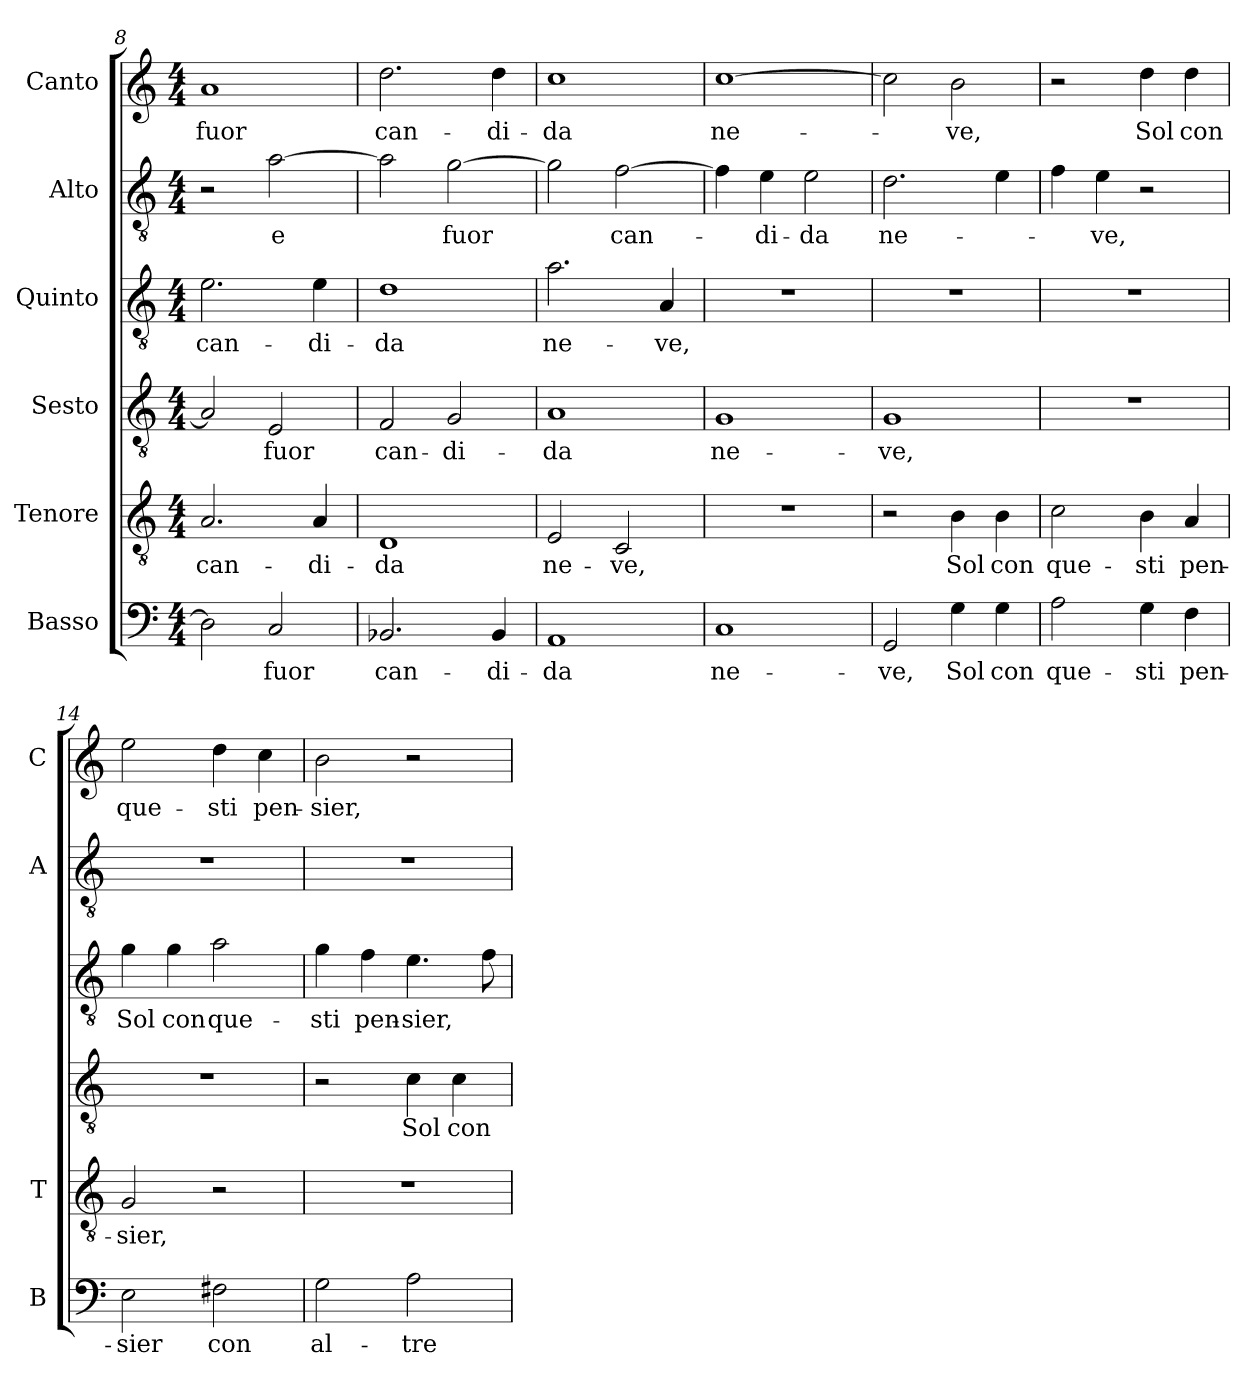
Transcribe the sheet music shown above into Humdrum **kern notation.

**kern	**text	**kern	**text	**kern	**text	**kern	**text	**kern	**text	**kern	**text
*part6	*part6	*part5	*part5	*part4	*part4	*part3	*part3	*part2	*part2	*part1	*part1
*staff6	*staff6	*staff5	*staff5	*staff4	*staff4	*staff3	*staff3	*staff2	*staff2	*staff1	*staff1
*I"Basso	*	*I"Tenore	*	*I"Sesto	*	*I"Quinto	*	*I"Alto	*	*I"Canto	*
*I'B	*	*I'T	*	*	*	*	*	*I'A	*	*I'C	*
*clefF4	*	*clefGv2	*	*clefGv2	*	*clefGv2	*	*clefGv2	*	*clefG2	*
*k[]	*	*k[]	*	*k[]	*	*k[]	*	*k[]	*	*k[]	*
*C:	*	*C:	*	*C:	*	*C:	*	*C:	*	*C:	*
*M4/4	*	*M4/4	*	*M4/4	*	*M4/4	*	*M4/4	*	*M4/4	*
=8	=8	=8	=8	=8	=8	=8	=8	=8	=8	=8	=8
!	!	!	!LO:LY:b	!	!	!	!	!	!	!	!
!	!	!	!	!	!	!	!LO:LY:b	!	!	!	!
!	!	!	!	!	!	!	!	!	!	!	!LO:LY:b
2D\]	.	2.A/	can-	2A/]	.	2.e\	can-	2r	.	1a	fuor
!	!LO:LY:b	!	!	!	!	!	!	!	!	!	!
!	!	!	!	!	!LO:LY:b	!	!	!	!	!	!
!	!	!	!	!	!	!	!	!	!LO:LY:b	!	!
2C/	fuor	.	.	2E/	fuor	.	.	[2a\	e	.	.
!	!	!	!LO:LY:b	!	!	!	!	!	!	!	!
!	!	!	!	!	!	!	!LO:LY:b	!	!	!	!
.	.	4A/	-di-	.	.	4e\	-di-	.	.	.	.
!!LO:LB:g=z
=9	=9	=9	=9	=9	=9	=9	=9	=9	=9	=9	=9
!	!LO:LY:b	!	!	!	!	!	!	!	!	!	!
!	!	!	!LO:LY:b	!	!	!	!	!	!	!	!
!	!	!	!	!	!LO:LY:b	!	!	!	!	!	!
!	!	!	!	!	!	!	!LO:LY:b	!	!	!	!
!	!	!	!	!	!	!	!	!	!	!	!LO:LY:b
2.BB-X/	can-	1D	-da	2F/	can-	1d	-da	2a\]	.	2.dd\	can-
!	!	!	!	!	!LO:LY:b	!	!	!	!	!	!
!	!	!	!	!	!	!	!	!	!LO:LY:b	!	!
.	.	.	.	2G/	-di-	.	.	[2g\	fuor	.	.
!	!LO:LY:b	!	!	!	!	!	!	!	!	!	!
!	!	!	!	!	!	!	!	!	!	!	!LO:LY:b
4BB-/	-di-	.	.	.	.	.	.	.	.	4dd\	-di-
=10	=10	=10	=10	=10	=10	=10	=10	=10	=10	=10	=10
!	!LO:LY:b	!	!	!	!	!	!	!	!	!	!
!	!	!	!LO:LY:b	!	!	!	!	!	!	!	!
!	!	!	!	!	!LO:LY:b	!	!	!	!	!	!
!	!	!	!	!	!	!	!LO:LY:b	!	!	!	!
!	!	!	!	!	!	!	!	!	!	!	!LO:LY:b
1AA	-da	2E/	ne-	1A	-da	2.a\	ne-	2g\]	.	1cc	-da
!	!	!	!LO:LY:b	!	!	!	!	!	!	!	!
!	!	!	!	!	!	!	!	!	!LO:LY:b	!	!
.	.	2C/	-ve,	.	.	.	.	[2f\	can-	.	.
!	!	!	!	!	!	!	!LO:LY:b	!	!	!	!
.	.	.	.	.	.	4A/	-ve,	.	.	.	.
=11	=11	=11	=11	=11	=11	=11	=11	=11	=11	=11	=11
!	!LO:LY:b	!	!	!	!	!	!	!	!	!	!
!	!	!	!	!	!LO:LY:b	!	!	!	!	!	!
!	!	!	!	!	!	!	!	!	!	!	!LO:LY:b
1C	ne-	1r	.	1G	ne-	1r	.	4f\]	.	[1cc	ne-
!	!	!	!	!	!	!	!	!	!LO:LY:b	!	!
.	.	.	.	.	.	.	.	4e\	-di-	.	.
!	!	!	!	!	!	!	!	!	!LO:LY:b	!	!
.	.	.	.	.	.	.	.	2e\	-da	.	.
=12	=12	=12	=12	=12	=12	=12	=12	=12	=12	=12	=12
!	!LO:LY:b	!	!	!	!	!	!	!	!	!	!
!	!	!	!	!	!LO:LY:b	!	!	!	!	!	!
!	!	!	!	!	!	!	!	!	!LO:LY:b	!	!
2GG/	-ve,	2r	.	1G	-ve,	1r	.	2.d\	ne-	2cc\]	.
!	!LO:LY:b	!	!	!	!	!	!	!	!	!	!
!	!	!	!LO:LY:b	!	!	!	!	!	!	!	!
!	!	!	!	!	!	!	!	!	!	!	!LO:LY:b
4G\	Sol	4B\	Sol	.	.	.	.	.	.	2b\	-ve,
!	!LO:LY:b	!	!	!	!	!	!	!	!	!	!
!	!	!	!LO:LY:b	!	!	!	!	!	!	!	!
4G\	con	4B\	con	.	.	.	.	4e\	.	.	.
=13	=13	=13	=13	=13	=13	=13	=13	=13	=13	=13	=13
!	!LO:LY:b	!	!	!	!	!	!	!	!	!	!
!	!	!	!LO:LY:b	!	!	!	!	!	!	!	!
2A\	que-	2c\	que-	1r	.	1r	.	4f\	.	2r	.
!	!	!	!	!	!	!	!	!	!LO:LY:b	!	!
.	.	.	.	.	.	.	.	4e\	-ve,	.	.
!	!LO:LY:b	!	!	!	!	!	!	!	!	!	!
!	!	!	!LO:LY:b	!	!	!	!	!	!	!	!
!	!	!	!	!	!	!	!	!	!	!	!LO:LY:b
4G\	-sti	4B\	-sti	.	.	.	.	2r	.	4dd\	Sol
!	!LO:LY:b	!	!	!	!	!	!	!	!	!	!
!	!	!	!LO:LY:b	!	!	!	!	!	!	!	!
!	!	!	!	!	!	!	!	!	!	!	!LO:LY:b
4F\	pen-	4A/	pen-	.	.	.	.	.	.	4dd\	con
=14	=14	=14	=14	=14	=14	=14	=14	=14	=14	=14	=14
!	!LO:LY:b	!	!	!	!	!	!	!	!	!	!
!	!	!	!LO:LY:b	!	!	!	!	!	!	!	!
!	!	!	!	!	!	!	!LO:LY:b	!	!	!	!
!	!	!	!	!	!	!	!	!	!	!	!LO:LY:b
2E\	-sier	2G/	-sier,	1r	.	4g\	Sol	1r	.	2ee\	que-
!	!	!	!	!	!	!	!LO:LY:b	!	!	!	!
.	.	.	.	.	.	4g\	con	.	.	.	.
!	!LO:LY:b	!	!	!	!	!	!	!	!	!	!
!	!	!	!	!	!	!	!LO:LY:b	!	!	!	!
!	!	!	!	!	!	!	!	!	!	!	!LO:LY:b
2F#X\	con	2r	.	.	.	2a\	que-	.	.	4dd\	-sti
!	!	!	!	!	!	!	!	!	!	!	!LO:LY:b
.	.	.	.	.	.	.	.	.	.	4cc\	pen-
=15	=15	=15	=15	=15	=15	=15	=15	=15	=15	=15	=15
!	!LO:LY:b	!	!	!	!	!	!	!	!	!	!
!	!	!	!	!	!	!	!LO:LY:b	!	!	!	!
!	!	!	!	!	!	!	!	!	!	!	!LO:LY:b
2G\	al-	1r	.	2r	.	4g\	-sti	1r	.	2b\	-sier,
!	!	!	!	!	!	!	!LO:LY:b	!	!	!	!
.	.	.	.	.	.	4f\	pen-	.	.	.	.
!	!LO:LY:b	!	!	!	!	!	!	!	!	!	!
!	!	!	!	!	!LO:LY:b	!	!	!	!	!	!
!	!	!	!	!	!	!	!LO:LY:b	!	!	!	!
2A\	-tre	.	.	4c\	Sol	4.e\	-sier,	.	.	2r	.
!	!	!	!	!	!LO:LY:b	!	!	!	!	!	!
.	.	.	.	4c\	con	.	.	.	.	.	.
.	.	.	.	.	.	8f\	.	.	.	.	.
=	=	=	=	=	=	=	=	=	=	=	=
*-	*-	*-	*-	*-	*-	*-	*-	*-	*-	*-	*-
